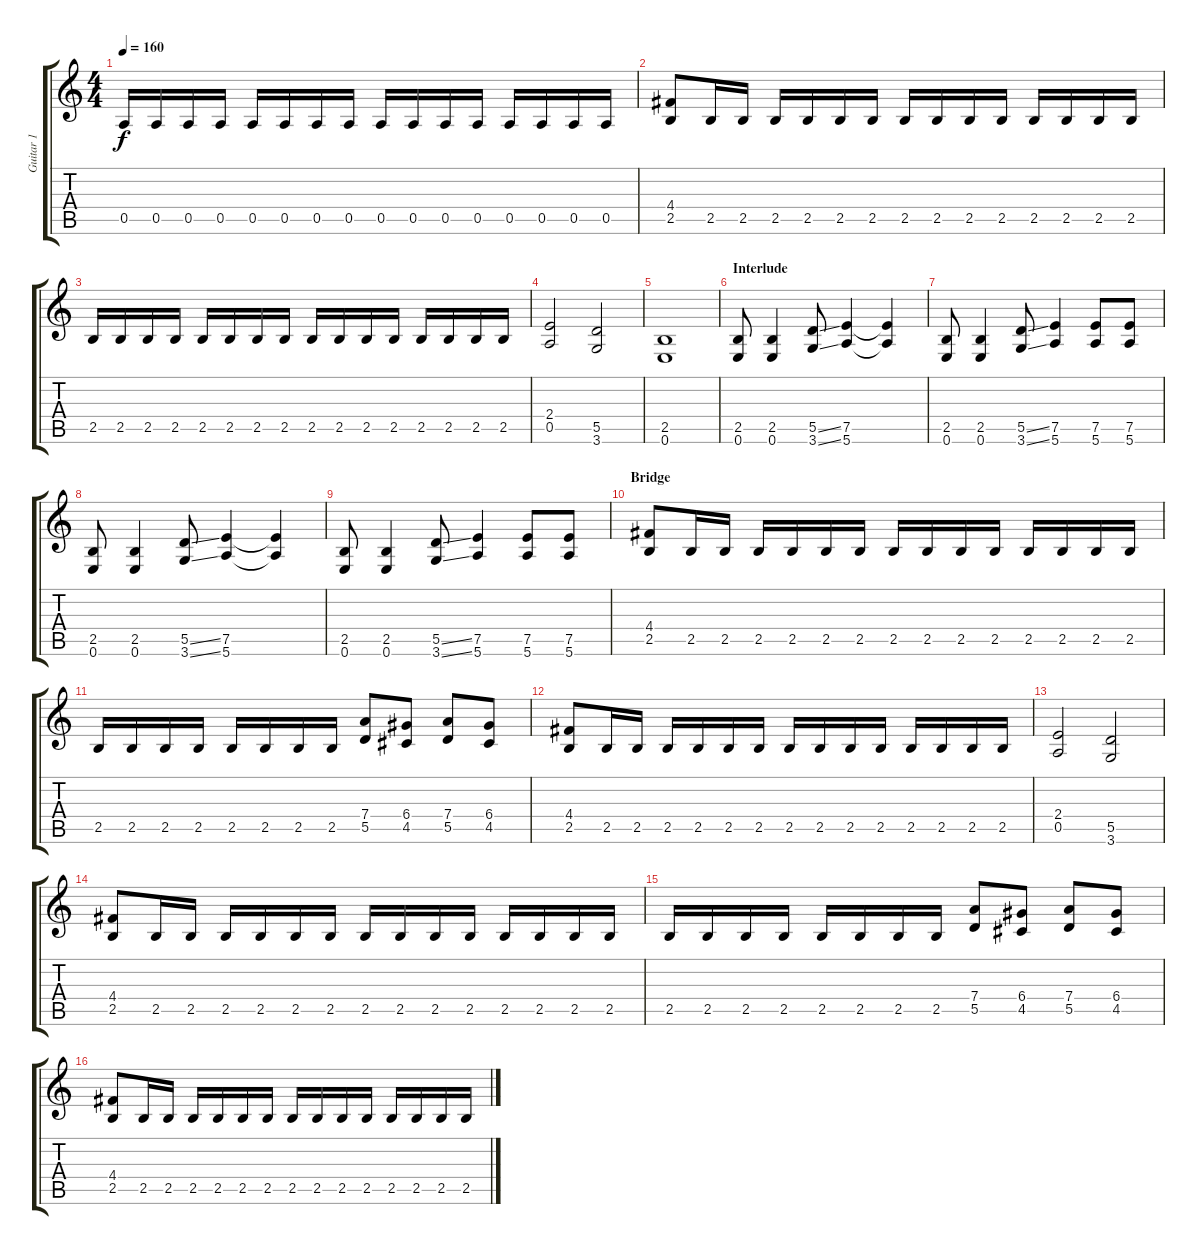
\track ("Guitar 1" "Guitar 1") {instrument distortionguitar}
\staff {score tabs}
\tuning (E4 B3 G3 D3 A2 E2) {hide}
\ts (4 4)
\tempo 160
\clef g2
\ks c
0.5.16{dy f} 0.5.16 0.5.16 0.5.16 0.5.16 0.5.16 0.5.16 0.5.16 0.5.16 0.5.16 0.5.16 0.5.16 0.5.16 0.5.16 0.5.16 0.5.16 |
(4.4 2.5).8 2.5.16 2.5.16 2.5.16 2.5.16 2.5.16 2.5.16 2.5.16 2.5.16 2.5.16 2.5.16 2.5.16 2.5.16 2.5.16 2.5.16 |
2.5.16 2.5.16 2.5.16 2.5.16 2.5.16 2.5.16 2.5.16 2.5.16 2.5.16 2.5.16 2.5.16 2.5.16 2.5.16 2.5.16 2.5.16 2.5.16 |
(2.4 0.5).2 (5.5 3.6).2 |
(2.5 0.6).1 |
\section ("" "Interlude")
(2.5 0.6).8 (2.5 0.6).4 (5.5{ss} 3.6{ss}).8 (7.5 5.6).4 (7.5{t} 5.6{t}).4 |
(2.5 0.6).8 (2.5 0.6).4 (5.5{ss} 3.6{ss}).8 (7.5 5.6).4 (7.5 5.6).8 (7.5 5.6).8 |
(2.5 0.6).8 (2.5 0.6).4 (5.5{ss} 3.6{ss}).8 (7.5 5.6).4 (7.5{t} 5.6{t}).4 |
(2.5 0.6).8 (2.5 0.6).4 (5.5{ss} 3.6{ss}).8 (7.5 5.6).4 (7.5 5.6).8 (7.5 5.6).8 |
\section ("" "Bridge")
(4.4 2.5).8 2.5.16 2.5.16 2.5.16 2.5.16 2.5.16 2.5.16 2.5.16 2.5.16 2.5.16 2.5.16 2.5.16 2.5.16 2.5.16 2.5.16 |
2.5.16 2.5.16 2.5.16 2.5.16 2.5.16 2.5.16 2.5.16 2.5.16 (7.4 5.5).8 (6.4 4.5).8 (7.4 5.5).8 (6.4 4.5).8 |
(4.4 2.5).8 2.5.16 2.5.16 2.5.16 2.5.16 2.5.16 2.5.16 2.5.16 2.5.16 2.5.16 2.5.16 2.5.16 2.5.16 2.5.16 2.5.16 |
(2.4 0.5).2 (5.5 3.6).2 |
(4.4 2.5).8 2.5.16 2.5.16 2.5.16 2.5.16 2.5.16 2.5.16 2.5.16 2.5.16 2.5.16 2.5.16 2.5.16 2.5.16 2.5.16 2.5.16 |
2.5.16 2.5.16 2.5.16 2.5.16 2.5.16 2.5.16 2.5.16 2.5.16 (7.4 5.5).8 (6.4 4.5).8 (7.4 5.5).8 (6.4 4.5).8 |
(4.4 2.5).8 2.5.16 2.5.16 2.5.16 2.5.16 2.5.16 2.5.16 2.5.16 2.5.16 2.5.16 2.5.16 2.5.16 2.5.16 2.5.16 2.5.16
